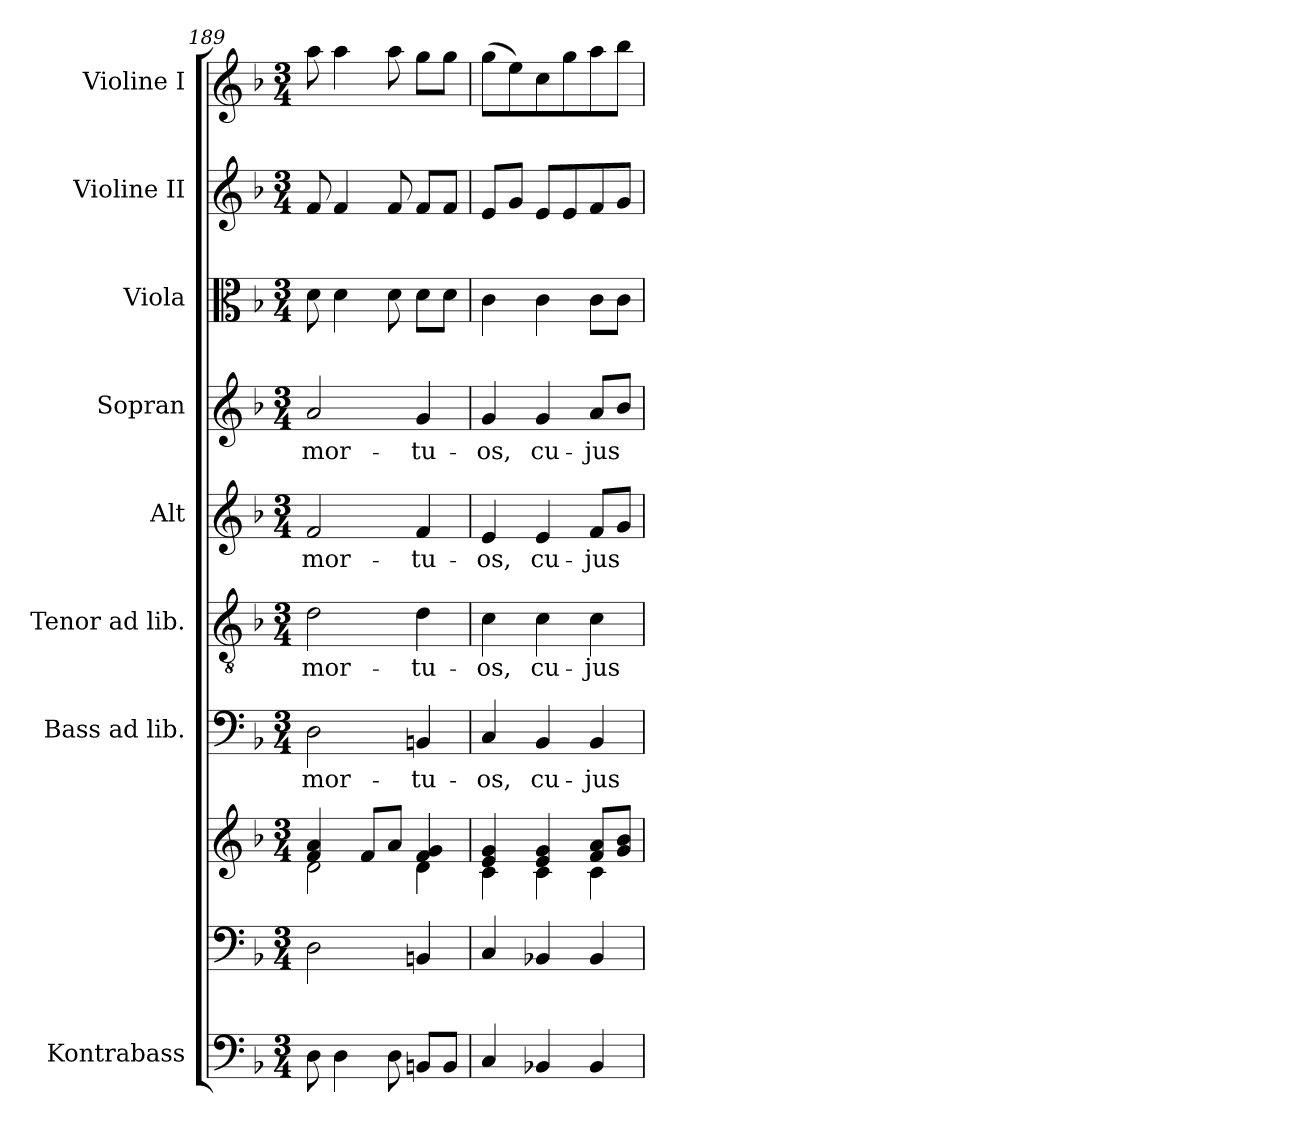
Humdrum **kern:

**kern	**kern	**kern	**kern	**text	**kern	**text	**kern	**text	**kern	**text	**kern	**kern	**kern
*part9	*part8	*part8	*part7	*part7	*part6	*part6	*part5	*part5	*part4	*part4	*part3	*part2	*part1
*staff10	*staff9	*staff8	*staff7	*staff7	*staff6	*staff6	*staff5	*staff5	*staff4	*staff4	*staff3	*staff2	*staff1
*I"Kontrabass	*	*	*I"Bass ad lib.	*	*I"Tenor ad lib.	*	*I"Alt	*	*I"Sopran	*	*I"Viola	*I"Violine II	*I"Violine I
*I'Kb.	*	*	*I'B.	*	*I'T.	*	*I'A.	*	*I'S.	*	*I'Vla.	*I'Vl. II	*I'Vl. I
*clefF4	*clefF4	*clefG2	*clefF4	*	*clefGv2	*	*clefG2	*	*clefG2	*	*clefC3	*clefG2	*clefG2
*ITrd7c12	*	*	*	*	*	*	*	*	*	*	*	*	*
*k[b-]	*k[b-]	*k[b-]	*k[b-]	*	*k[b-]	*	*k[b-]	*	*k[b-]	*	*k[b-]	*k[b-]	*k[b-]
*F:	*F:	*F:	*F:	*	*F:	*	*F:	*	*F:	*	*F:	*F:	*F:
*M3/4	*M3/4	*M3/4	*M3/4	*	*M3/4	*	*M3/4	*	*M3/4	*	*M3/4	*M3/4	*M3/4
=189	=189	=189	=189	=189	=189	=189	=189	=189	=189	=189	=189	=189	=189
*	*	*^	*	*	*	*	*	*	*	*	*	*	*
!	!	!	!	!	!LO:LY:b	!	!LO:LY:b	!	!LO:LY:b	!	!LO:LY:b	!	!	!
8DD\	2D\	4f/ 4a/	2d\	2D\	mor-	2d\	mor-	2f/	mor-	2a/	mor-	8d\	8f/	8aa\
4DD\	.	.	.	.	.	.	.	.	.	.	.	4d\	4f/	4aa\
.	.	8f/L	.	.	.	.	.	.	.	.	.	.	.	.
8DD\	.	8a/J	.	.	.	.	.	.	.	.	.	8d\	8f/	8aa\
!	!	!	!	!	!LO:LY:b	!	!LO:LY:b	!	!LO:LY:b	!	!LO:LY:b	!	!	!
8BBBn/L	4BBn/	4f/ 4g/	4d\	4BBn/	-tu-	4d\	-tu-	4f/	-tu-	4g/	-tu-	8d\L	8f/L	8gg\L
8BBB/J	.	.	.	.	.	.	.	.	.	.	.	8d\J	8f/J	8gg\J
!!LO:PB:g=z
=190	=190	=190	=190	=190	=190	=190	=190	=190	=190	=190	=190	=190	=190	=190
!	!	!	!	!	!LO:LY:b	!	!LO:LY:b	!	!LO:LY:b	!	!LO:LY:b	!	!	!
4CC/	4C/	4e/ 4g/	4c\	4C/	-os,	4c\	-os,	4e/	-os,	4g/	-os,	4c\	8e/L	(>8gg\L
.	.	.	.	.	.	.	.	.	.	.	.	.	8g/J	8ee\)
!	!	!	!	!	!LO:LY:b	!	!LO:LY:b	!	!LO:LY:b	!	!LO:LY:b	!	!	!
4BBB-X/	4BB-X/	4e/ 4g/	4c\	4BB-/	cu-	4c\	cu-	4e/	cu-	4g/	cu-	4c\	8e/L	8cc\
.	.	.	.	.	.	.	.	.	.	.	.	.	8e/	8gg\
!	!	!	!	!	!LO:LY:b	!	!LO:LY:b	!	!LO:LY:b	!	!LO:LY:b	!	!	!
4BBB-/	4BB-/	8f/ 8a/L	4c\	4BB-/	-jus	4c\	-jus	8f/L	-jus	8a/L	-jus	8c\L	8f/	8aa\
.	.	8g/ 8b-/J	.	.	.	.	.	8g/J	.	8b-/J	.	8c\J	8g/J	8bb-\J
*	*	*v	*v	*	*	*	*	*	*	*	*	*	*	*
=	=	=	=	=	=	=	=	=	=	=	=	=	=
*-	*-	*-	*-	*-	*-	*-	*-	*-	*-	*-	*-	*-	*-
